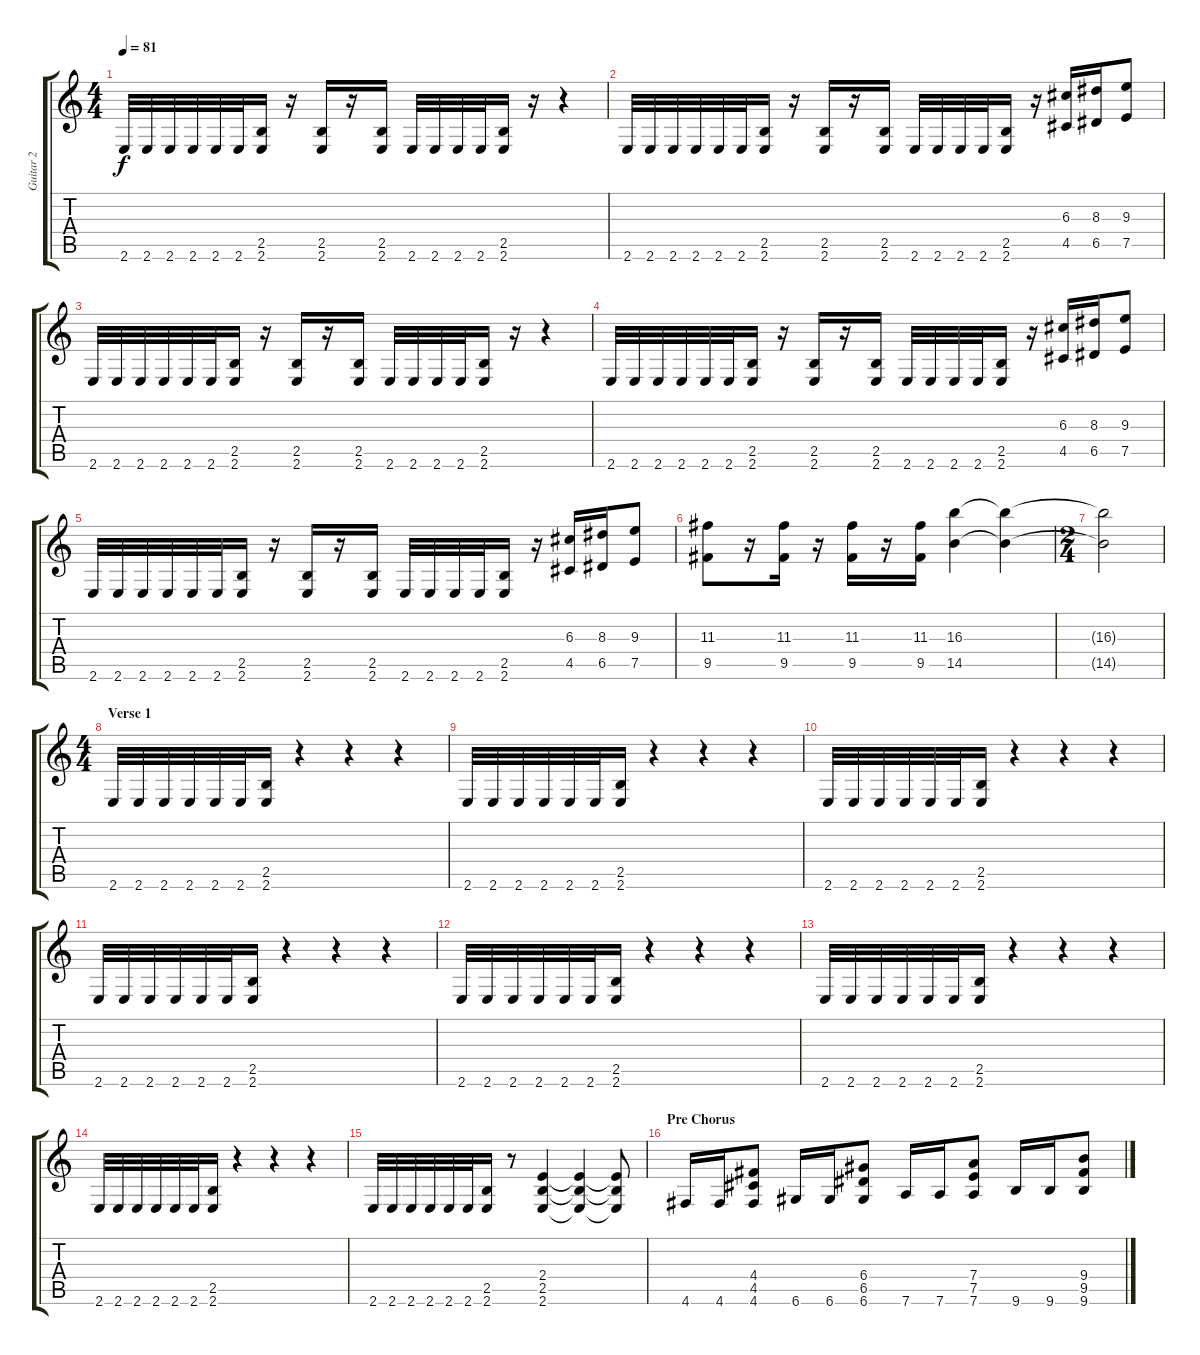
\track ("Guitar 2" "Guitar 2") {instrument overdrivenguitar}
\staff {score tabs}
\tuning (E4 B3 G3 D3 A2 D2) {hide}
\ts (4 4)
\tempo 81
\clef g2
\ks c
2.6.32{dy f instrument overdrivenguitar} 2.6.32 2.6.32 2.6.32 2.6.32 2.6.32 (2.5 2.6).16 r.16 (2.5 2.6).16 r.16 (2.5 2.6).16 2.6.32 2.6.32 2.6.32 2.6.32 (2.5 2.6).16 r.16 r.4 |
2.6.32 2.6.32 2.6.32 2.6.32 2.6.32 2.6.32 (2.5 2.6).16 r.16 (2.5 2.6).16 r.16 (2.5 2.6).16 2.6.32 2.6.32 2.6.32 2.6.32 (2.5 2.6).16 r.16 (6.3 4.5).16 (8.3 6.5).16 (9.3 7.5).8 |
2.6.32 2.6.32 2.6.32 2.6.32 2.6.32 2.6.32 (2.5 2.6).16 r.16 (2.5 2.6).16 r.16 (2.5 2.6).16 2.6.32 2.6.32 2.6.32 2.6.32 (2.5 2.6).16 r.16 r.4 |
2.6.32 2.6.32 2.6.32 2.6.32 2.6.32 2.6.32 (2.5 2.6).16 r.16 (2.5 2.6).16 r.16 (2.5 2.6).16 2.6.32 2.6.32 2.6.32 2.6.32 (2.5 2.6).16 r.16 (6.3 4.5).16 (8.3 6.5).16 (9.3 7.5).8 |
2.6.32 2.6.32 2.6.32 2.6.32 2.6.32 2.6.32 (2.5 2.6).16 r.16 (2.5 2.6).16 r.16 (2.5 2.6).16 2.6.32 2.6.32 2.6.32 2.6.32 (2.5 2.6).16 r.16 (6.3 4.5).16 (8.3 6.5).16 (9.3 7.5).8 |
(11.3 9.5).8 r.16 (11.3 9.5).16 r.16 (11.3 9.5).16 r.16 (11.3 9.5).16 (16.3 14.5).4 (16.3{t} 14.5{t}).4 |
\ts (2 4)
(16.3{t} 14.5{t}).2 |
\ts (4 4)
\section ("" "Verse 1")
2.6.32 2.6.32 2.6.32 2.6.32 2.6.32 2.6.32 (2.5 2.6).16 r.4 r.4 r.4 |
2.6.32 2.6.32 2.6.32 2.6.32 2.6.32 2.6.32 (2.5 2.6).16 r.4 r.4 r.4 |
2.6.32 2.6.32 2.6.32 2.6.32 2.6.32 2.6.32 (2.5 2.6).16 r.4 r.4 r.4 |
2.6.32 2.6.32 2.6.32 2.6.32 2.6.32 2.6.32 (2.5 2.6).16 r.4 r.4 r.4 |
2.6.32 2.6.32 2.6.32 2.6.32 2.6.32 2.6.32 (2.5 2.6).16 r.4 r.4 r.4 |
2.6.32 2.6.32 2.6.32 2.6.32 2.6.32 2.6.32 (2.5 2.6).16 r.4 r.4 r.4 |
2.6.32 2.6.32 2.6.32 2.6.32 2.6.32 2.6.32 (2.5 2.6).16 r.4 r.4 r.4 |
2.6.32 2.6.32 2.6.32 2.6.32 2.6.32 2.6.32 (2.5 2.6).16 r.8 (2.4 2.5 2.6).4 (2.4{t} 2.5{t} 2.6{t}).4 (2.4{t} 2.5{t} 2.6{t}).8 |
\section ("" "Pre Chorus")
4.6.16 4.6.16 (4.4 4.5 4.6).8 6.6.16 6.6.16 (6.4 6.5 6.6).8 7.6.16 7.6.16 (7.4 7.5 7.6).8 9.6.16 9.6.16 (9.4 9.5 9.6).8
